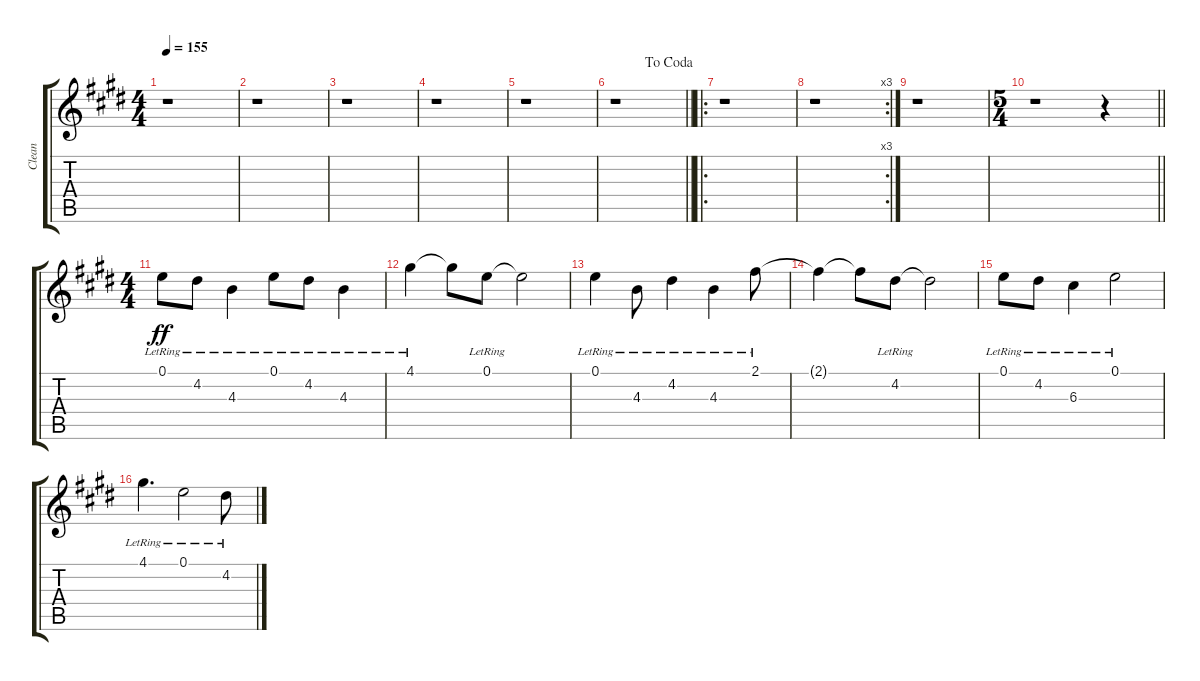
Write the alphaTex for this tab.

\track ("Clean" "Clean") {instrument electricguitarclean}
\staff {score tabs}
\tuning (E4 B3 G3 D3 A2 E2) {hide}
\ts (4 4)
\tempo 155
\clef g2
\ks e
r.1{dy fff} |
r.1 |
r.1 |
r.1 |
r.1 |
\jump dacoda
\barLineRight lightlight
r.1 |
\ro
r.1 |
\rc 3
r.1 |
r.1 |
\ts (5 4)
\barLineRight lightlight
r.1 r.4 |
\ts (4 4)
0.1{lr}.8{dy ff} 4.2{lr}.8 4.3{lr}.4 0.1{lr}.8 4.2{lr}.8 4.3{lr}.4 |
4.1{lr}.4 4.1{t}.8 0.1{lr}.8 0.1{t}.2 |
0.1{lr}.4 4.3{lr}.8 4.2{lr}.4 4.3{lr}.4 2.1{lr}.8 |
2.1{t}.4 2.1{t}.8 4.2{lr}.8 4.2{t}.2 |
0.1{lr}.8 4.2{lr}.8 6.3{lr}.4 0.1{lr}.2 |
4.1{lr}.4{d} 0.1{lr}.2 4.2{lr}.8
